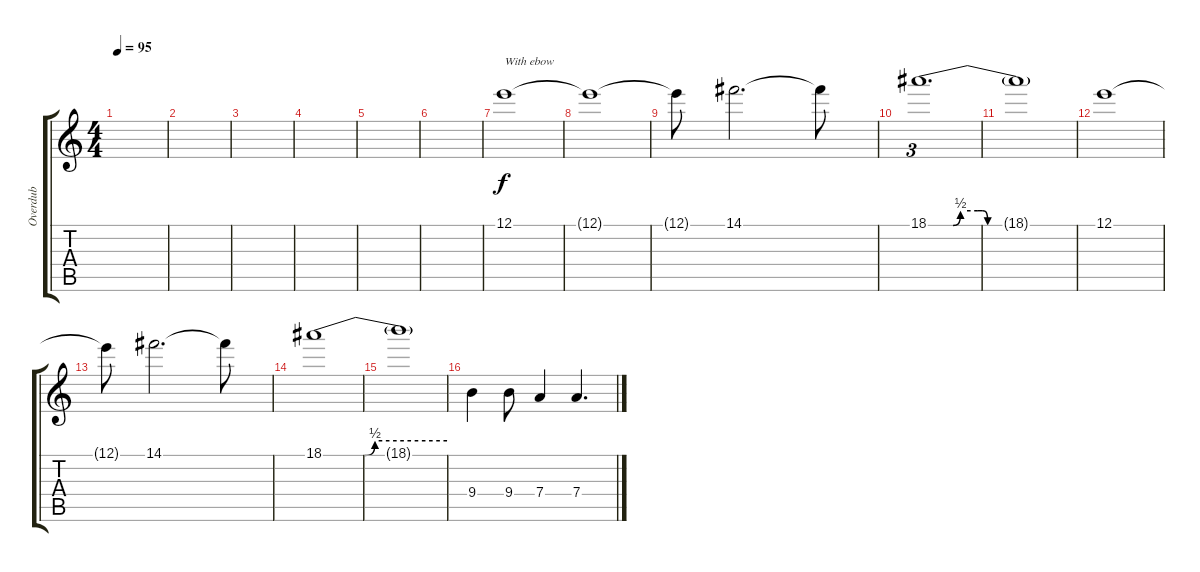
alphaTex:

\track ("Overdub" "Overdub") {instrument distortionguitar}
\staff {score tabs}
\tuning (E4 B3 G3 D3 A2 E2) {hide}
\ts (4 4)
\tempo 95
\clef g2
\ks c
|
|
|
|
|
|
12.1.1{txt "With ebow" volume 14} |
12.1{t}.1 |
12.1{t}.8 14.1.2{d} 14.1{t}.8 |
18.1{be (custom 0 0 10 0 13 2 20 2 22 2 24 0 60 0)}.1{d tu (3 2)} |
18.1{t}.1 |
12.1.1 |
12.1{t}.8 14.1.2{d} 14.1{t}.8 |
18.1{be (custom 0 0 15 0 20 0 25 2 60 2)}.1 |
18.1{t}.1 |
9.4.4{volume 13 balance 3} 9.4.8 7.4.4 7.4.4{d}
